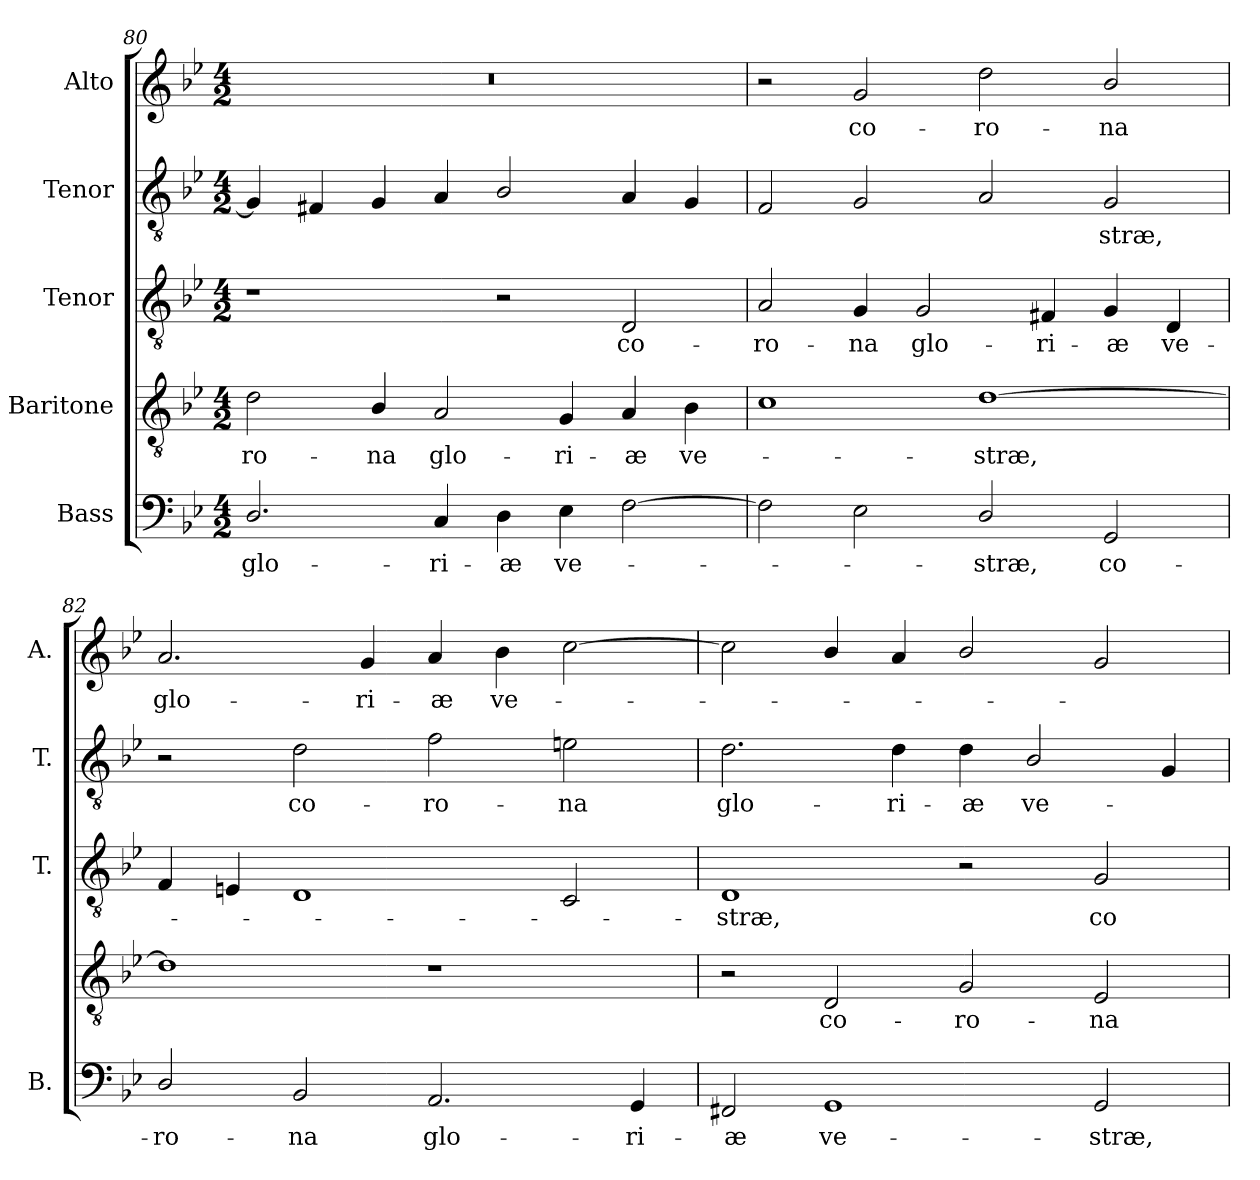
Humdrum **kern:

**kern	**text	**kern	**text	**kern	**text	**kern	**text	**kern	**text
*part5	*part5	*part4	*part4	*part3	*part3	*part2	*part2	*part1	*part1
*staff5	*staff5	*staff4	*staff4	*staff3	*staff3	*staff2	*staff2	*staff1	*staff1
*I"Bass	*	*I"Baritone	*	*I"Tenor	*	*I"Tenor	*	*I"Alto	*
*I'B.	*	*	*	*I'T.	*	*I'T.	*	*I'A.	*
*clefF4	*	*clefGv2	*	*clefGv2	*	*clefGv2	*	*clefG2	*
*	*	*ITrd7c12	*	*ITrd7c12	*	*ITrd7c12	*	*	*
*k[b-e-]	*	*k[b-e-]	*	*k[b-e-]	*	*k[b-e-]	*	*k[b-e-]	*
*B-:	*	*B-:	*	*B-:	*	*B-:	*	*B-:	*
*M4/2	*	*M4/2	*	*M4/2	*	*M4/2	*	*M4/2	*
=80	=80	=80	=80	=80	=80	=80	=80	=80	=80
!	!LO:LY:b:color=#000000	!	!	!	!	!	!	!	!
!	!	!	!LO:LY:b:color=#000000	!	!	!	!	!LO:N:vis=1	!
2.Di/	glo-	2Di\	-ro-	1r	.	4GGi/]	.	0r	.
.	.	.	.	.	.	4FF#Xi/	.	.	.
!	!	!	!LO:LY:b:color=#000000	!	!	!	!	!	!
.	.	4BB-i/	-na	.	.	4GGi/	.	.	.
!	!LO:LY:b:color=#000000	!	!	!	!	!	!	!	!
!	!	!	!LO:LY:b:color=#000000	!	!	!	!	!	!
4Ci/	-ri-	2AAi/	glo-	.	.	4AAi/	.	.	.
!	!LO:LY:b:color=#000000	!	!	!	!	!	!	!	!
4Di\	-æ	.	.	2r	.	2BB-i/	.	.	.
!	!LO:LY:b:color=#000000	!	!	!	!	!	!	!	!
!	!	!	!LO:LY:b:color=#000000	!	!	!	!	!	!
4E-i\	ve-	4GGi/	-ri-	.	.	.	.	.	.
!	!	!	!LO:LY:b:color=#000000	!	!	!	!	!	!
!	!	!	!	!	!LO:LY:b:color=#000000	!	!	!	!
[2Fi\	.	4AAi/	-æ	2DDi/	co-	4AAi/	.	.	.
!	!	!	!LO:LY:b:color=#000000	!	!	!	!	!	!
.	.	4BB-i\	ve-	.	.	4GGi/	.	.	.
=81	=81	=81	=81	=81	=81	=81	=81	=81	=81
!	!	!	!	!	!LO:LY:b:color=#000000	!	!	!	!
2Fi\]	.	1Ci	.	2AAi/	-ro-	2FFi/	.	2r	.
!	!	!	!	!	!LO:LY:b:color=#000000	!	!	!	!
!	!	!	!	!	!	!	!	!	!LO:LY:b:color=#000000
2E-i\	.	.	.	4GGi/	-na	2GGi/	.	2gi/	co-
!	!	!	!	!	!LO:LY:b:color=#000000	!	!	!	!
.	.	.	.	2GGi/	glo-	.	.	.	.
!	!LO:LY:b:color=#000000	!	!	!	!	!	!	!	!
!	!	!	!LO:LY:b:color=#000000	!	!	!	!	!	!
!	!	!	!	!	!	!	!	!	!LO:LY:b:color=#000000
2Di/	-stræ,	[1Di	-stræ,	.	.	2AAi/	.	2ddi\	-ro-
!	!	!	!	!	!LO:LY:b:color=#000000	!	!	!	!
.	.	.	.	4FF#Xi/	-ri-	.	.	.	.
!	!LO:LY:b:color=#000000	!	!	!	!	!	!	!	!
!	!	!	!	!	!LO:LY:b:color=#000000	!	!	!	!
!	!	!	!	!	!	!	!LO:LY:b:color=#000000	!	!
!	!	!	!	!	!	!	!	!	!LO:LY:b:color=#000000
2GGi/	co-	.	.	4GGi/	-æ	2GGi/	-stræ,	2b-i/	-na
!	!	!	!	!	!LO:LY:b:color=#000000	!	!	!	!
.	.	.	.	4DDi/	ve-	.	.	.	.
=82	=82	=82	=82	=82	=82	=82	=82	=82	=82
!	!LO:LY:b:color=#000000	!	!	!	!	!	!	!	!
!	!	!	!	!	!	!	!	!	!LO:LY:b:color=#000000
2Di/	-ro-	1Di]	.	4FFi/	.	2r	.	2.ai/	glo-
.	.	.	.	4EEni/	.	.	.	.	.
!	!LO:LY:b:color=#000000	!	!	!	!	!	!	!	!
!	!	!	!	!	!	!	!LO:LY:b:color=#000000	!	!
2BB-i/	-na	.	.	1DDi	.	2Di\	co-	.	.
!	!	!	!	!	!	!	!	!	!LO:LY:b:color=#000000
.	.	.	.	.	.	.	.	4gi/	-ri-
!	!LO:LY:b:color=#000000	!	!	!	!	!	!	!	!
!	!	!	!	!	!	!	!LO:LY:b:color=#000000	!	!
!	!	!	!	!	!	!	!	!	!LO:LY:b:color=#000000
2.AAi/	glo-	1r	.	.	.	2Fi\	-ro-	4ai/	-æ
!	!	!	!	!	!	!	!	!	!LO:LY:b:color=#000000
.	.	.	.	.	.	.	.	4b-i\	ve-
!	!	!	!	!	!	!	!LO:LY:b:color=#000000	!	!
.	.	.	.	2CCi/	.	2Eni\	-na	[2cci\	.
!	!LO:LY:b:color=#000000	!	!	!	!	!	!	!	!
4GGi/	-ri-	.	.	.	.	.	.	.	.
!!LO:LB:g=z
=83	=83	=83	=83	=83	=83	=83	=83	=83	=83
!	!LO:LY:b:color=#000000	!	!	!	!	!	!	!	!
!	!	!	!	!	!LO:LY:b:color=#000000	!	!	!	!
!	!	!	!	!	!	!	!LO:LY:b:color=#000000	!	!
2FF#Xi/	-æ	2r	.	1DDi	-stræ,	2.Di\	glo-	2cci\]	.
!	!LO:LY:b:color=#000000	!	!	!	!	!	!	!	!
!	!	!	!LO:LY:b:color=#000000	!	!	!	!	!	!
1GGi	ve-	2DDi/	co-	.	.	.	.	4b-i/	.
!	!	!	!	!	!	!	!LO:LY:b:color=#000000	!	!
.	.	.	.	.	.	4Di\	-ri-	4ai/	.
!	!	!	!LO:LY:b:color=#000000	!	!	!	!	!	!
!	!	!	!	!	!	!	!LO:LY:b:color=#000000	!	!
.	.	2GGi/	-ro-	2r	.	4Di\	-æ	2b-i/	.
!	!	!	!	!	!	!	!LO:LY:b:color=#000000	!	!
.	.	.	.	.	.	2BB-i/	ve-	.	.
!	!LO:LY:b:color=#000000	!	!	!	!	!	!	!	!
!	!	!	!LO:LY:b:color=#000000	!	!	!	!	!	!
!	!	!	!	!	!LO:LY:b:color=#000000	!	!	!	!
2GGi/	-stræ,	2EE-i/	-na	2GGi/	co-	.	.	2gi/	.
.	.	.	.	.	.	4GGi/	.	.	.
=	=	=	=	=	=	=	=	=	=
*-	*-	*-	*-	*-	*-	*-	*-	*-	*-
